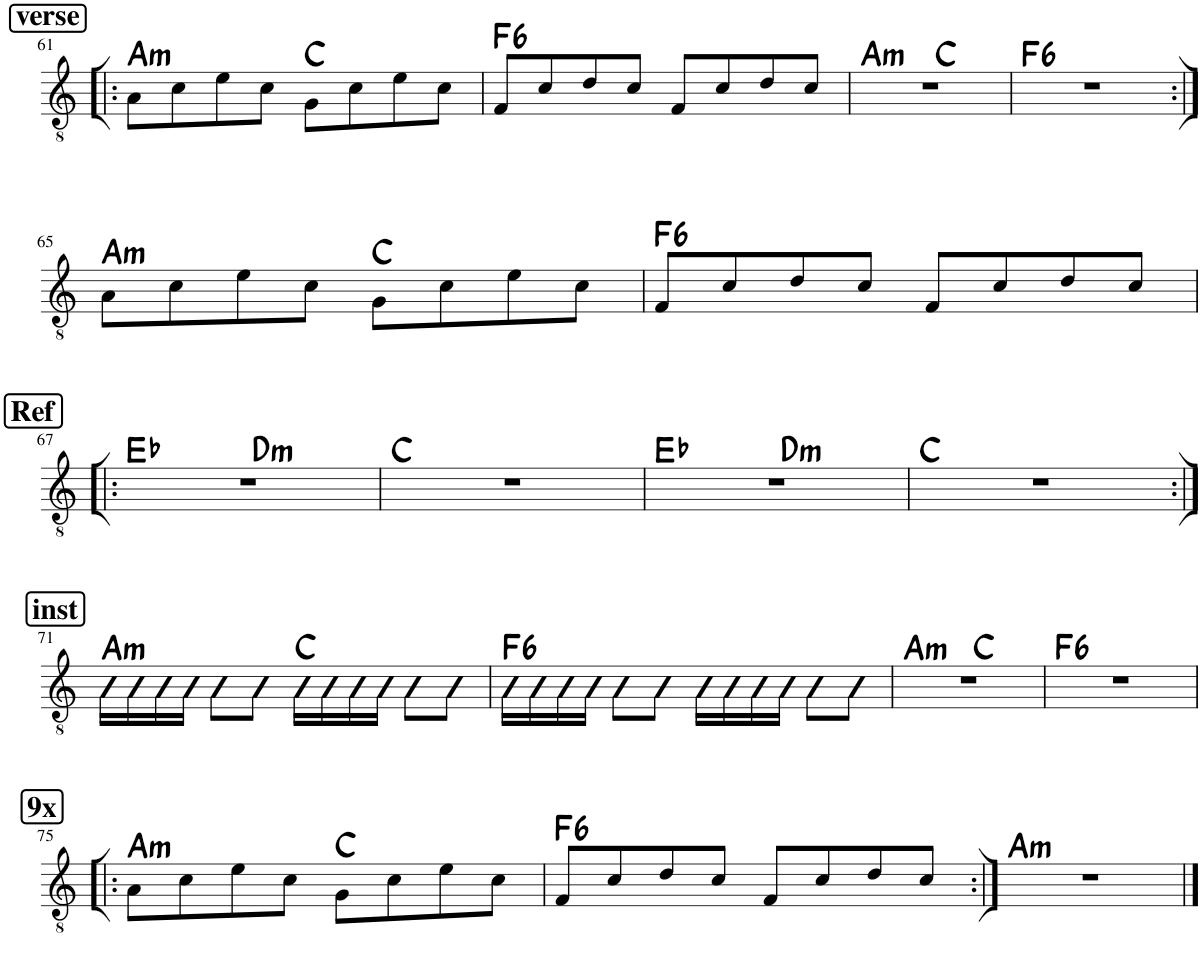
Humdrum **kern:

**kern	**harte
*part1	*part1
*staff1	*
*I"Classical Guitar	*
*I'Guit.	*
!!LO:PB:g=z
*clefGv2	*
*k[]	*
*M4/4	*
!!LO:REH:place=s1:a:B:rj:fs=14:t=verse
=61!|:	=61!|:
!	!LO:H:kt=m
8A\L	A:min
8c\	.
8e\	.
8c\J	.
8G\L	C:maj
8c\	.
8e\	.
8c\J	.
=62	=62
!	!LO:H:kt=6
8F/L	F:maj6
8c/	.
8d/	.
8c/J	.
8F/L	.
8c/	.
8d/	.
8c/J	.
=63	=63
!	!LO:H:kt=m
*^	*
1r	2ryy	A:min
.	2ryy	C:maj
=64	=64	=64
!	!	!LO:H:kt=6
*v	*v	*
1r	F:maj6
!!LO:LB:g=z
=65:|!	=65:|!
!	!LO:H:kt=m
8A\L	A:min
8c\	.
8e\	.
8c\J	.
8G\L	C:maj
8c\	.
8e\	.
8c\J	.
=66	=66
!	!LO:H:kt=6
8F/L	F:maj6
8c/	.
8d/	.
8c/J	.
8F/L	.
8c/	.
8d/	.
8c/J	.
!!LO:LB:g=z
!!LO:REH:place=s1:a:B:rj:fs=14:t=Ref
=67!|:	=67!|:
*^	*
1r	2ryy	Eb:maj
!	!	!LO:H:kt=m
.	2ryy	D:min
*v	*v	*
=68	=68
1r	C:maj
=69	=69
*^	*
1r	2ryy	Eb:maj
!	!	!LO:H:kt=m
.	2ryy	D:min
*v	*v	*
=70	=70
1r	C:maj
!!LO:LB:g=z
!!LO:REH:place=s1:a:B:rj:fs=14:t=inst
=71:|!	=71:|!
!	!LO:H:kt=m
16A\LL	A:min
16A\	.
16A\	.
16A\JJ	.
8A\L	.
8A\J	.
16A\LL	C:maj
16A\	.
16A\	.
16A\JJ	.
8A\L	.
8A\J	.
=72	=72
!	!LO:H:kt=6
16A\LL	F:maj6
16A\	.
16A\	.
16A\JJ	.
8A\L	.
8A\J	.
16A\LL	.
16A\	.
16A\	.
16A\JJ	.
8A\L	.
8A\J	.
=73	=73
!	!LO:H:kt=m
*^	*
1r	2ryy	A:min
.	2ryy	C:maj
=74	=74	=74
!	!	!LO:H:kt=6
*v	*v	*
1r	F:maj6
!!LO:LB:g=z
!!LO:REH:place=s1:a:B:rj:fs=14:t=9x
=75!|:	=75!|:
!	!LO:H:kt=m
8A\L	A:min
8c\	.
8e\	.
8c\J	.
8G\L	C:maj
8c\	.
8e\	.
8c\J	.
=76	=76
!	!LO:H:kt=6
8F/L	F:maj6
8c/	.
8d/	.
8c/J	.
8F/L	.
8c/	.
8d/	.
8c/J	.
=77:|!	=77:|!
!	!LO:H:kt=m
1r	A:min
==	==
*-	*-
